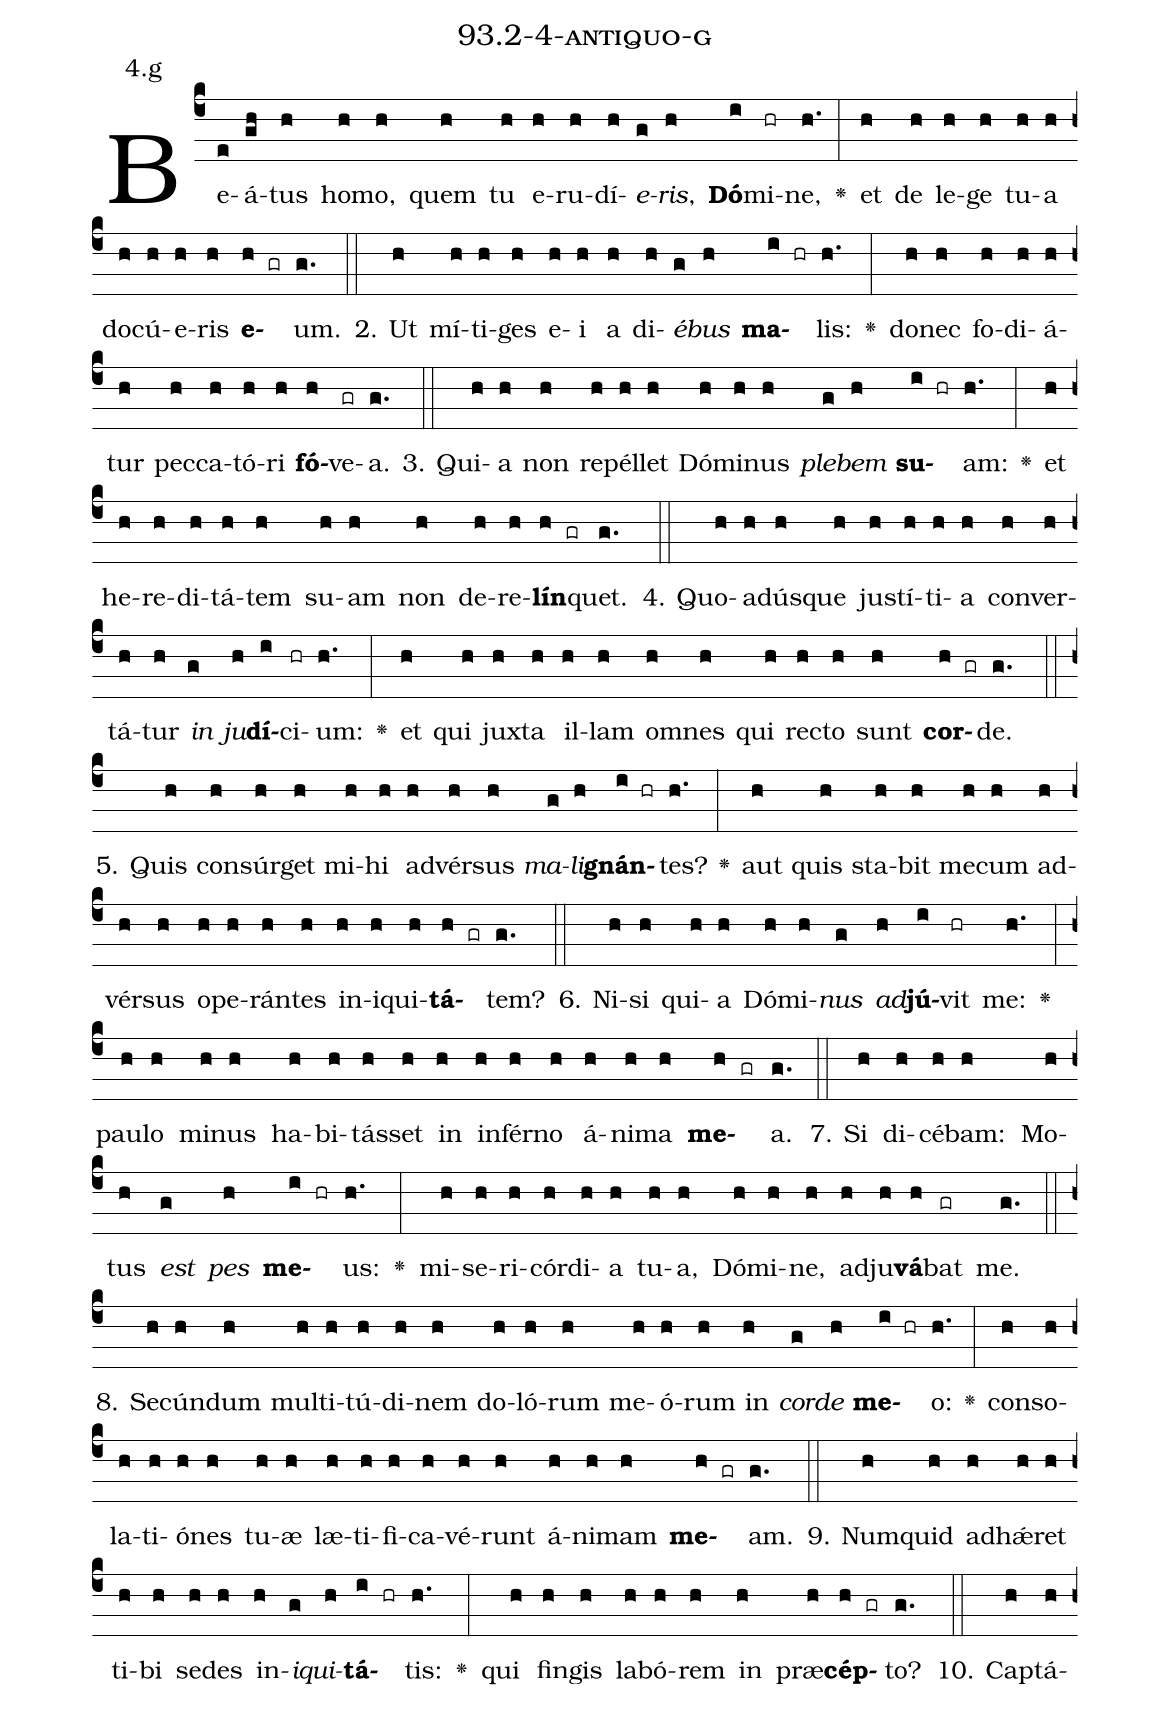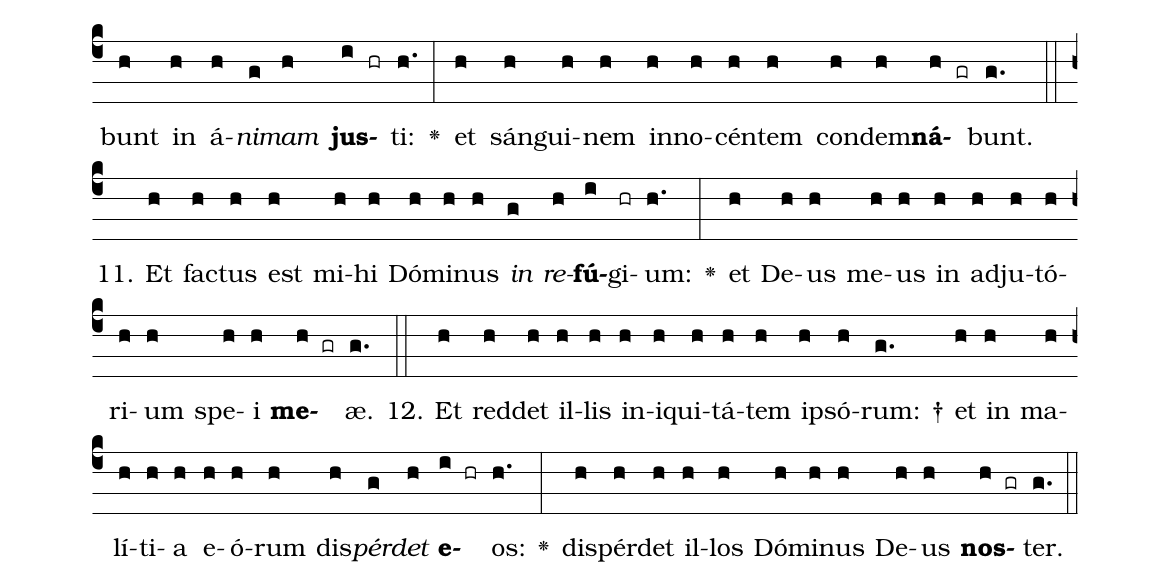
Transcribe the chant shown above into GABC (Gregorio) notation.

name: 93.2-4-antiquo-g;
annotation: 4.g;
%%
(c4)Be(e)á(gh)tus(h) ho(h)mo,(h) quem(h) tu(h) e(h)ru(h)dí(h)<i>e</i>(g)<i>ris</i>,(h) <b>Dó</b>(i)mi(hr)ne,(h.) <v>\greheightstar</v>(:) et(h) de(h) le(h)ge(h) tu(h)a(h) do(h)cú(h)e(h)ris(h) <b>e</b>(h gr)um.(g.) (::)
2. Ut(h) mí(h)ti(h)ges(h) e(h)i(h) a(h) di(h)<i>é</i>(g)<i>bus</i>(h) <b>ma</b>(i hr)lis:(h.) <v>\greheightstar</v>(:) do(h)nec(h) fo(h)di(h)á(h)tur(h) pec(h)ca(h)tó(h)ri(h) <b>fó</b>(h)ve(gr)a.(g.) (::)
3. Qui(h)a(h) non(h) re(h)pél(h)let(h) Dó(h)mi(h)nus(h) <i>ple</i>(g)<i>bem</i>(h) <b>su</b>(i hr)am:(h.) <v>\greheightstar</v>(:) et(h) he(h)re(h)di(h)tá(h)tem(h) su(h)am(h) non(h) de(h)re(h)<b>lín</b>(h gr)quet.(g.) (::)
4. Quo(h)ad(h)ús(h)que(h) jus(h)tí(h)ti(h)a(h) con(h)ver(h)tá(h)tur(h) <i>in</i>(g) <i>ju</i>(h)<b>dí</b>(i)ci(hr)um:(h.) <v>\greheightstar</v>(:) et(h) qui(h) jux(h)ta(h) il(h)lam(h) om(h)nes(h) qui(h) rec(h)to(h) sunt(h) <b>cor</b>(h gr)de.(g.) (::)
5. Quis(h) con(h)súr(h)get(h) mi(h)hi(h) ad(h)vér(h)sus(h) <i>ma</i>(g)<i>li</i>(h)<b>gnán</b>(i hr)tes?(h.) <v>\greheightstar</v>(:) aut(h) quis(h) sta(h)bit(h) me(h)cum(h) ad(h)vér(h)sus(h) o(h)pe(h)rán(h)tes(h) in(h)i(h)qui(h)<b>tá</b>(h gr)tem?(g.) (::)
6. Ni(h)si(h) qui(h)a(h) Dó(h)mi(h)<i>nus</i>(g) <i>ad</i>(h)<b>jú</b>(i)vit(hr) me:(h.) <v>\greheightstar</v>(:) pau(h)lo(h) mi(h)nus(h) ha(h)bi(h)tás(h)set(h) in(h) in(h)fér(h)no(h) á(h)ni(h)ma(h) <b>me</b>(h gr)a.(g.) (::)
7. Si(h) di(h)cé(h)bam:(h) Mo(h)tus(h) <i>est</i>(g) <i>pes</i>(h) <b>me</b>(i hr)us:(h.) <v>\greheightstar</v>(:) mi(h)se(h)ri(h)cór(h)di(h)a(h) tu(h)a,(h) Dó(h)mi(h)ne,(h) ad(h)ju(h)<b>vá</b>(h)bat(gr) me.(g.) (::)
8. Se(h)cún(h)dum(h) mul(h)ti(h)tú(h)di(h)nem(h) do(h)ló(h)rum(h) me(h)ó(h)rum(h) in(h) <i>cor</i>(g)<i>de</i>(h) <b>me</b>(i hr)o:(h.) <v>\greheightstar</v>(:) con(h)so(h)la(h)ti(h)ó(h)nes(h) tu(h)æ(h) læ(h)ti(h)fi(h)ca(h)vé(h)runt(h) á(h)ni(h)mam(h) <b>me</b>(h gr)am.(g.) (::)
9. Num(h)quid(h) ad(h)hǽ(h)ret(h) ti(h)bi(h) se(h)des(h) in(h)<i>i</i>(g)<i>qui</i>(h)<b>tá</b>(i hr)tis:(h.) <v>\greheightstar</v>(:) qui(h) fin(h)gis(h) la(h)bó(h)rem(h) in(h) præ(h)<b>cép</b>(h gr)to?(g.) (::)
10. Cap(h)tá(h)bunt(h) in(h) á(h)<i>ni</i>(g)<i>mam</i>(h) <b>jus</b>(i hr)ti:(h.) <v>\greheightstar</v>(:) et(h) sán(h)gui(h)nem(h) in(h)no(h)cén(h)tem(h) con(h)dem(h)<b>ná</b>(h gr)bunt.(g.) (::)
11. Et(h) fac(h)tus(h) est(h) mi(h)hi(h) Dó(h)mi(h)nus(h) <i>in</i>(g) <i>re</i>(h)<b>fú</b>(i)gi(hr)um:(h.) <v>\greheightstar</v>(:) et(h) De(h)us(h) me(h)us(h) in(h) ad(h)ju(h)tó(h)ri(h)um(h) spe(h)i(h) <b>me</b>(h gr)æ.(g.) (::)
12. Et(h) red(h)det(h) il(h)lis(h) in(h)i(h)qui(h)tá(h)tem(h) ip(h)só(h)rum: †(g.) et(h) in(h) ma(h)lí(h)ti(h)a(h) e(h)ó(h)rum(h) dis(h)<i>pér</i>(g)<i>det</i>(h) <b>e</b>(i hr)os:(h.) <v>\greheightstar</v>(:) dis(h)pér(h)det(h) il(h)los(h) Dó(h)mi(h)nus(h) De(h)us(h) <b>nos</b>(h gr)ter.(g.) (::)
